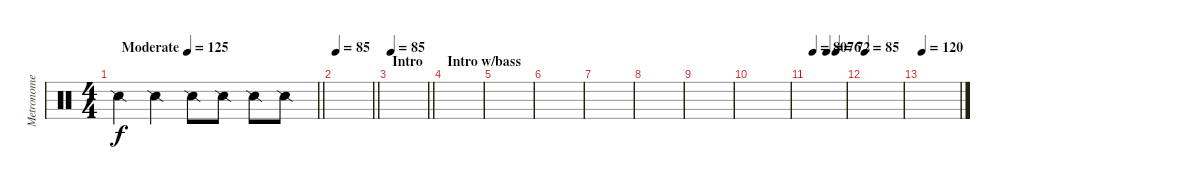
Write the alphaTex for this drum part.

\track ("Metronome" "Metronome") {instrument percussion}
\staff {score}
\articulation defaults
\ts (4 4)
\tempo (125 "Moderate")
\clef neutral
\barLineRight lightlight
\ks c "Snare (side stick) 2".4{dy f} "Snare (side stick) 2".4 "Snare (side stick) 2".8 "Snare (side stick) 2".8 "Snare (side stick) 2".8 "Snare (side stick) 2".8
|
\tempo 85
\barLineRight lightlight
|
\section ("" "Intro")
\tempo 85
\barLineRight lightlight
|
\section ("" "Intro w/bass")
|
|
|
|
|
|
|
\tempo (80 0.125)
\tempo (76 0.5)
\tempo (72 0.75)
|
\tempo 85
|
\tempo 120
